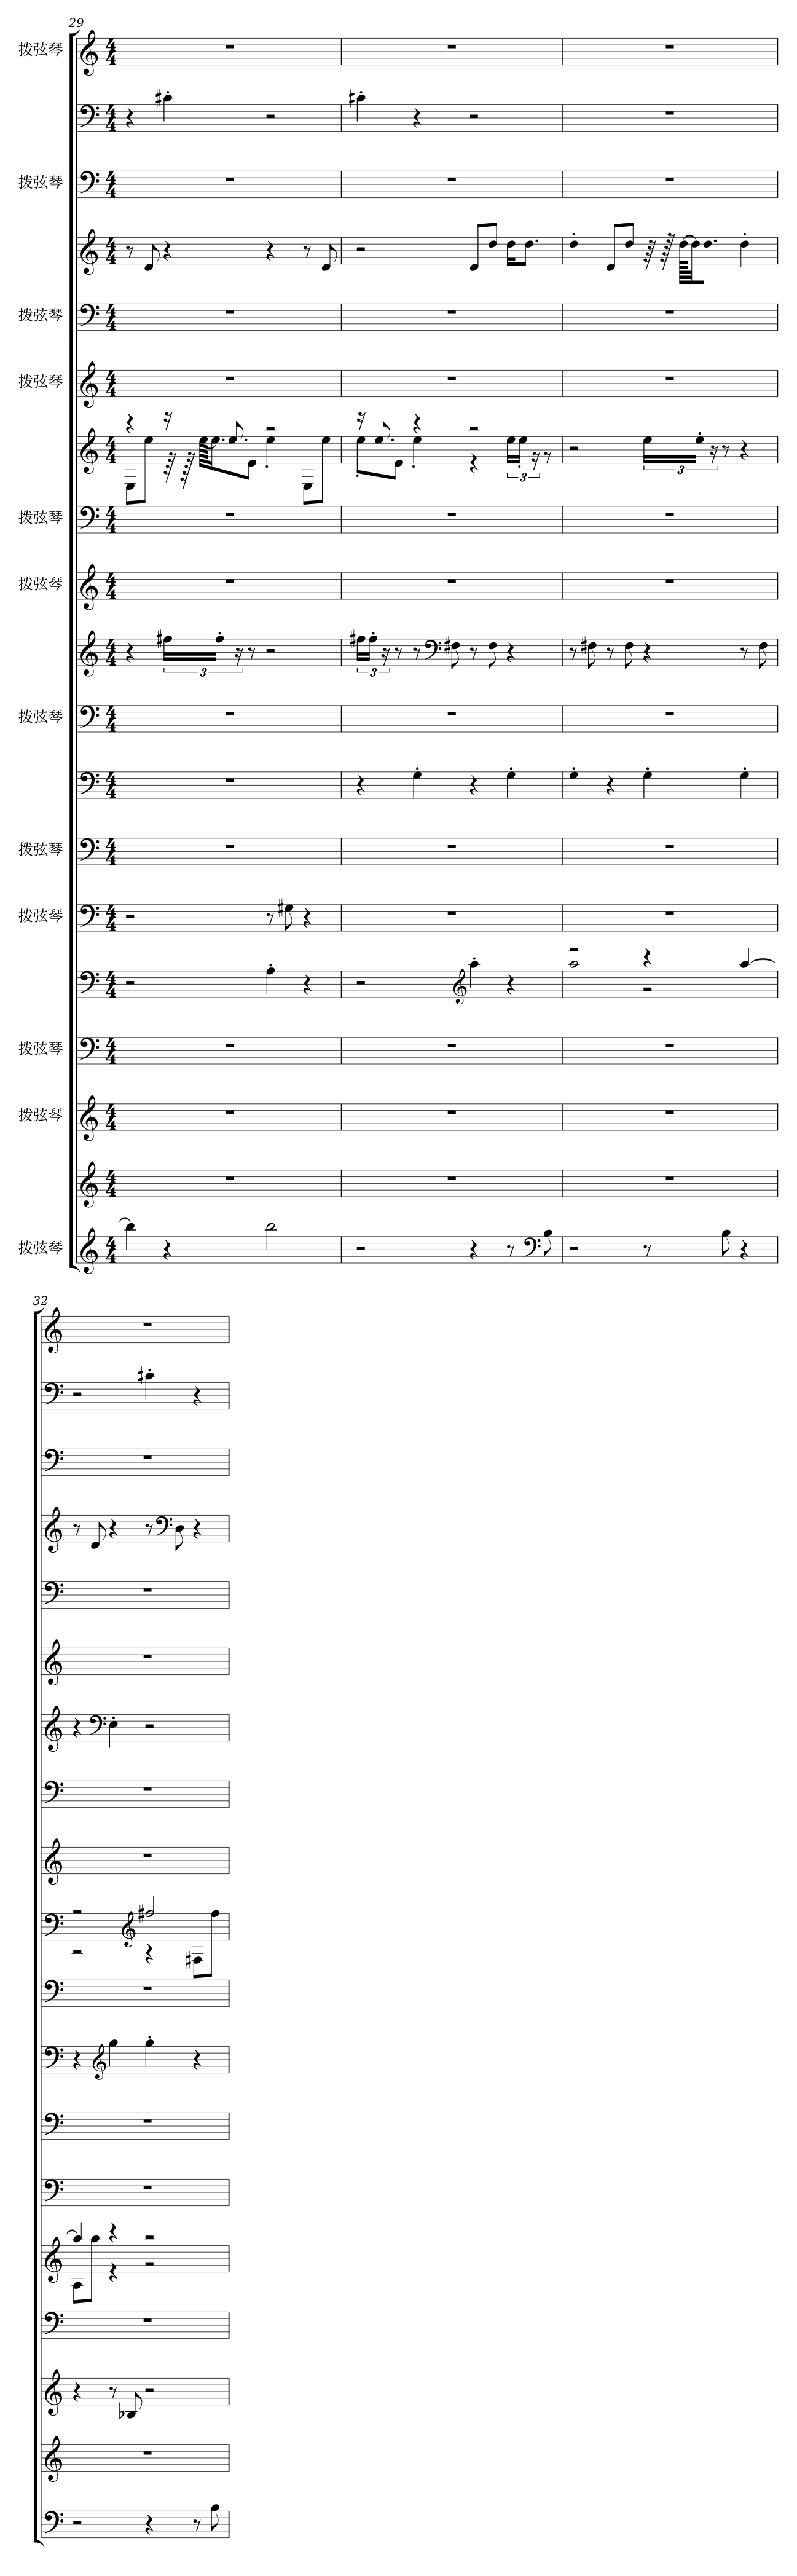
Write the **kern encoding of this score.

**kern	**kern	**kern	**kern	**kern	**kern	**kern	**kern	**kern	**kern	**kern	**kern	**kern	**kern	**kern	**kern	**kern	**kern	**kern
*part12	*part12	*part11	*part10	*part10	*part9	*part8	*part8	*part7	*part7	*part6	*part5	*part5	*part4	*part3	*part3	*part2	*part2	*part1
*staff19	*staff18	*staff17	*staff16	*staff15	*staff14	*staff13	*staff12	*staff11	*staff10	*staff9	*staff8	*staff7	*staff6	*staff5	*staff4	*staff3	*staff2	*staff1
*I"拨弦琴	*	*I"拨弦琴	*I"拨弦琴	*	*I"拨弦琴	*I"拨弦琴	*	*I"拨弦琴	*	*I"拨弦琴	*I"拨弦琴	*	*I"拨弦琴	*I"拨弦琴	*	*I"拨弦琴	*	*I"拨弦琴
!!LO:PB:g=z
*clefG2	*clefG2	*clefG2	*clefF4	*clefF4	*clefF4	*clefF4	*clefF4	*clefF4	*clefG2	*clefG2	*clefF4	*clefG2	*clefG2	*clefF4	*clefG2	*clefF4	*clefF4	*clefG2
*k[]	*k[]	*k[]	*k[]	*k[]	*k[]	*k[]	*k[]	*k[]	*k[]	*k[]	*k[]	*k[]	*k[]	*k[]	*k[]	*k[]	*k[]	*k[]
*M4/4	*M4/4	*M4/4	*M4/4	*M4/4	*M4/4	*M4/4	*M4/4	*M4/4	*M4/4	*M4/4	*M4/4	*M4/4	*M4/4	*M4/4	*M4/4	*M4/4	*M4/4	*M4/4
=29	=29	=29	=29	=29	=29	=29	=29	=29	=29	=29	=29	=29	=29	=29	=29	=29	=29	=29
*	*	*	*	*	*	*	*	*	*	*	*	*^	*	*	*	*	*	*
4bb\]	1r	1r	1r	2r	2r	1r	1r	1r	4r	1r	1r	4r	8E\L	1r	1r	8r	1r	4r	1r
.	.	.	.	.	.	.	.	.	.	.	.	.	8ee\J	.	.	8d/	.	.	.
4r	.	.	.	.	.	.	.	.	24ff#X\LL	.	.	16r	64r	.	.	4r	.	4c#X'\	.
.	.	.	.	.	.	.	.	.	.	.	.	.	128r	.	.	.	.	.	.
.	.	.	.	.	.	.	.	.	.	.	.	.	[128ee\KKKLL	.	.	.	.	.	.
.	.	.	.	.	.	.	.	.	.	.	.	.	16.ee\J]	.	.	.	.	.	.
.	.	.	.	.	.	.	.	.	24ff#'\JJ	.	.	.	.	.	.	.	.	.	.
.	.	.	.	.	.	.	.	.	.	.	.	8.ee/	.	.	.	.	.	.	.
.	.	.	.	.	.	.	.	.	24r	.	.	.	.	.	.	.	.	.	.
.	.	.	.	.	.	.	.	.	8r	.	.	.	8e\J	.	.	.	.	.	.
2bb\	.	.	.	4A'\	8r	.	.	.	2r	.	.	2r	4ee'\	.	.	4r	.	2r	.
.	.	.	.	.	8G#X\	.	.	.	.	.	.	.	.	.	.	.	.	.	.
.	.	.	.	4r	4r	.	.	.	.	.	.	.	8E\L	.	.	8r	.	.	.
.	.	.	.	.	.	.	.	.	.	.	.	.	8ee\J	.	.	8d/	.	.	.
=30	=30	=30	=30	=30	=30	=30	=30	=30	=30	=30	=30	=30	=30	=30	=30	=30	=30	=30	=30
2r	1r	1r	1r	2r	1r	1r	4r	1r	24ff#X\LL	1r	1r	16r	8ee'\L	1r	1r	2r	1r	4c#X'\	1r
.	.	.	.	.	.	.	.	.	24ff#'\JJ	.	.	.	.	.	.	.	.	.	.
.	.	.	.	.	.	.	.	.	.	.	.	8.ee/	.	.	.	.	.	.	.
.	.	.	.	.	.	.	.	.	24r	.	.	.	.	.	.	.	.	.	.
.	.	.	.	.	.	.	.	.	8r	.	.	.	8e\J	.	.	.	.	.	.
.	.	.	.	.	.	.	4G'\	.	8r	.	.	4r	4ee'\	.	.	.	.	4r	.
*	*	*	*	*	*	*	*	*	*clefF4	*	*	*	*	*	*	*	*	*	*
.	.	.	.	.	.	.	.	.	8F#X\	.	.	.	.	.	.	.	.	.	.
*	*	*	*	*clefG2	*	*	*	*	*	*	*	*	*	*	*	*	*	*	*
4r	.	.	.	4aa'\	.	.	4r	.	8r	.	.	2r	4r	.	.	8d/L	.	2r	.
.	.	.	.	.	.	.	.	.	8F#\	.	.	.	.	.	.	8dd/J	.	.	.
8r	.	.	.	4r	.	.	4G'\	.	4r	.	.	.	24ee\LL	.	.	16dd\KL	.	.	.
.	.	.	.	.	.	.	.	.	.	.	.	.	24ee'\JJ	.	.	.	.	.	.
.	.	.	.	.	.	.	.	.	.	.	.	.	.	.	.	8.dd\J	.	.	.
.	.	.	.	.	.	.	.	.	.	.	.	.	24r	.	.	.	.	.	.
*clefF4	*	*	*	*	*	*	*	*	*	*	*	*	*	*	*	*	*	*	*
8B\	.	.	.	.	.	.	.	.	.	.	.	.	8r	.	.	.	.	.	.
*	*	*	*	*	*	*	*	*	*	*	*	*v	*v	*	*	*	*	*	*
!!LO:PB:g=z
=31	=31	=31	=31	=31	=31	=31	=31	=31	=31	=31	=31	=31	=31	=31	=31	=31	=31	=31
*	*	*	*	*^	*	*	*	*	*	*	*	*	*	*	*	*	*	*
2r	1r	1r	1r	2r	2aa\	1r	1r	4G'\	1r	8r	1r	1r	2r	1r	1r	4dd'\	1r	1r	1r
.	.	.	.	.	.	.	.	.	.	8F#X\	.	.	.	.	.	.	.	.	.
.	.	.	.	.	.	.	.	4r	.	8r	.	.	.	.	.	8d/L	.	.	.
.	.	.	.	.	.	.	.	.	.	8F#\	.	.	.	.	.	8dd/J	.	.	.
8r	.	.	.	4r	2r	.	.	4G'\	.	4r	.	.	24ee\LL	.	.	64r	.	.	.
.	.	.	.	.	.	.	.	.	.	.	.	.	.	.	.	128r	.	.	.
.	.	.	.	.	.	.	.	.	.	.	.	.	.	.	.	[128dd\KKLLL	.	.	.
.	.	.	.	.	.	.	.	.	.	.	.	.	.	.	.	32dd\JJ]	.	.	.
.	.	.	.	.	.	.	.	.	.	.	.	.	24ee'\JJ	.	.	.	.	.	.
.	.	.	.	.	.	.	.	.	.	.	.	.	.	.	.	8.dd\J	.	.	.
.	.	.	.	.	.	.	.	.	.	.	.	.	24r	.	.	.	.	.	.
8B\	.	.	.	.	.	.	.	.	.	.	.	.	8r	.	.	.	.	.	.
4r	.	.	.	[4aa/	.	.	.	4G'\	.	8r	.	.	4r	.	.	4dd'\	.	.	.
.	.	.	.	.	.	.	.	.	.	8F#\	.	.	.	.	.	.	.	.	.
=32	=32	=32	=32	=32	=32	=32	=32	=32	=32	=32	=32	=32	=32	=32	=32	=32	=32	=32	=32
*	*	*	*	*	*	*	*	*	*	*^	*	*	*	*	*	*	*	*	*
2r	1r	4r	1r	4aa/]	8A\L	1r	1r	4r	1r	2r	2r	1r	1r	4r	1r	1r	8r	1r	2r	1r
.	.	.	.	.	8aa\J	.	.	.	.	.	.	.	.	.	.	.	8d/	.	.	.
*	*	*	*	*	*	*	*	*clefG2	*	*	*	*	*	*clefF4	*	*	*	*	*	*
.	.	8r	.	4r	4r	.	.	4gg\	.	.	.	.	.	4E'\	.	.	4r	.	.	.
.	.	8B-X/	.	.	.	.	.	.	.	.	.	.	.	.	.	.	.	.	.	.
*	*	*	*	*	*	*	*	*	*	*clefG2	*	*	*	*	*	*	*	*	*	*
4r	.	2r	.	2r	2r	.	.	4gg'\	.	2ff#X/	4r	.	.	2r	.	.	8r	.	4c#X'\	.
*	*	*	*	*	*	*	*	*	*	*	*	*	*	*	*	*	*clefF4	*	*	*
.	.	.	.	.	.	.	.	.	.	.	.	.	.	.	.	.	8D\	.	.	.
8r	.	.	.	.	.	.	.	4r	.	.	8F#X\L	.	.	.	.	.	4r	.	4r	.
8B\	.	.	.	.	.	.	.	.	.	.	8ff#\J	.	.	.	.	.	.	.	.	.
*	*	*	*	*v	*v	*	*	*	*	*v	*v	*	*	*	*	*	*	*	*	*
=	=	=	=	=	=	=	=	=	=	=	=	=	=	=	=	=	=	=
*-	*-	*-	*-	*-	*-	*-	*-	*-	*-	*-	*-	*-	*-	*-	*-	*-	*-	*-
